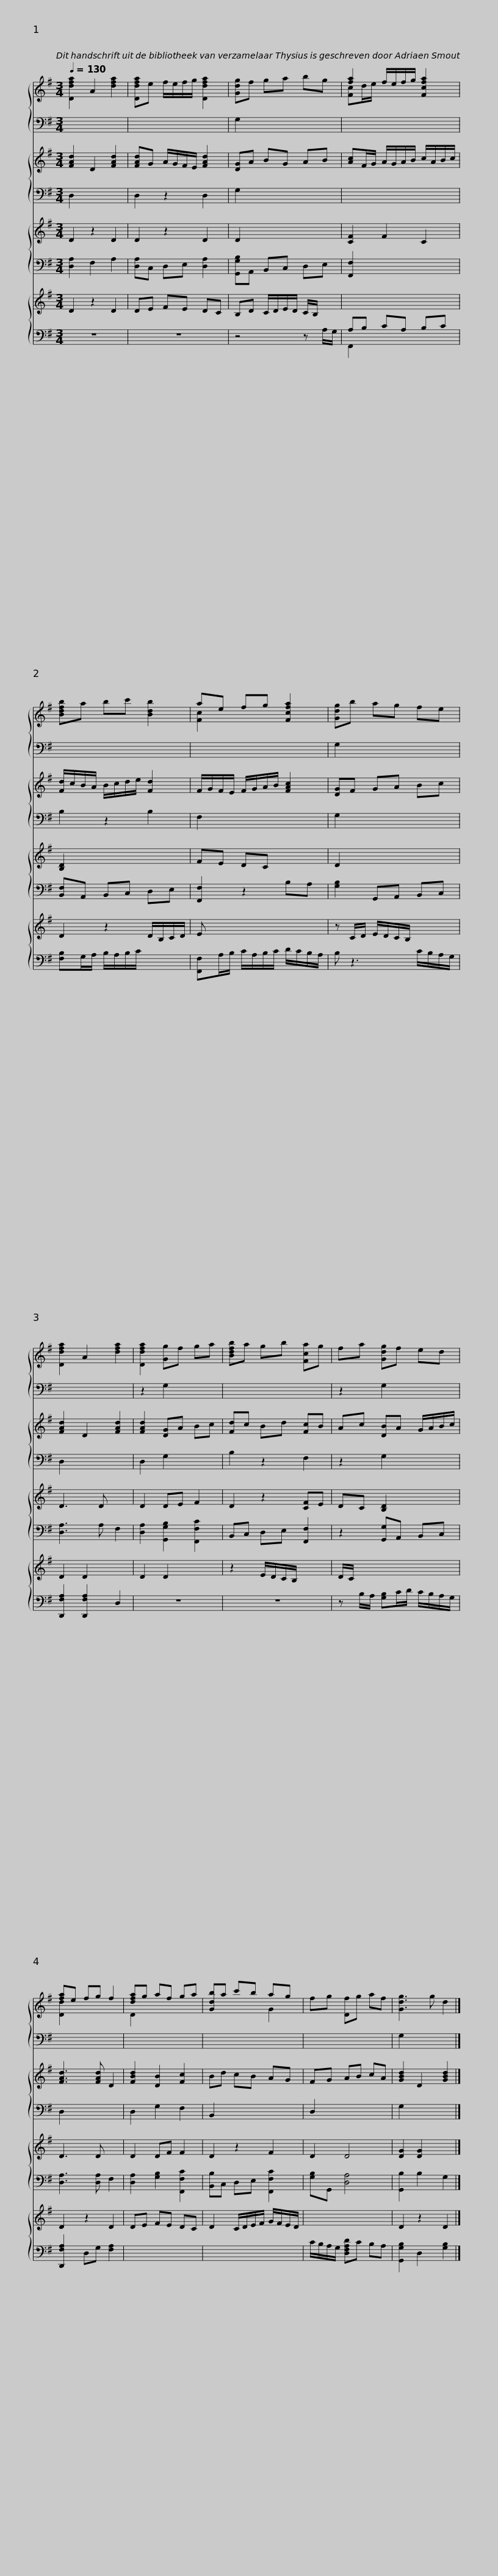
X:1
%%score { ( 1 2 ) 3 } { 4 5 } { 6 7 } { 8 ( 9 10 ) }
L:1/8
Q:1/4=130
M:3/4
I:linebreak $
K:G
V:1 treble
V:2 treble
V:3 bass
V:4 treble
V:5 bass
V:6 treble
V:7 bass
V:8 treble
V:9 bass
V:10 bass
V:1
 [Ddfa]2 A2 [dfa]2 | [Ddfa]e f/e/f/g/ [Ddfa]2 | [Gdg]f ga bg | [fa]2 f/e/f/g/ [Fcfa]2 | [Bdfb]a bc' [Bdb]2 |$ %5
 ae fg [Fcfa]2 | [Gdg]b ag fe | [Ddfa]2 A2 [dfa]2 | [Ddfa]2 [Gg]f ga | [Bdfb]a gb [Fca]g |$ %10
 fa [Gdg]f ed | [fa]e fg f2 | [dfa]g af ga | [Gdb]a c'b ag | fg [Df]g af | %15
 [Gdg]3 g d2 |] %16
V:2
 x6 | x6 | x6 | [Fc]d/e/ x4 | x6 |$ %5
 [Fc]2 x4 | x6 | x6 | x6 | x6 |$ %10
 x6 | [Dd]2 x4 | D2 x4 | x4 G2 | x6 | %15
 x6 |] %16
V:3
 x6 | x6 | G,2 x4 | x6 | x6 |$ %5
 x6 | G,2 x4 | x6 | z2 G,2 x2 | x6 |$ %10
 z2 G,2 x2 | x6 | x6 | x6 | x6 | %15
 G,2 x4 |] %16
V:4
 [FAd]2 D2 [FAd]2 | [FAd]G A/G/F/E/ [FAd]2 | [DG]A BG AB | [Ac]F/G/ A/G/A/B/ c/A/B/c/ | [Fd]/c/B/A/ B/c/d/e/ [Fd]2 |$ %5
 F/G/F/E/ F/G/A/B/ [FAc]2 | [DG]F GA Bc | [FAd]2 D2 [FAd]2 | [FAd]2 [DG]A Bc | [Fd]c Bd [Fc]B |$ %10
 Ac [DB]A G/A/B/c/ | [FAd]3 [FAd] D2 | [FBd]2 [DB]2 [Fc]2 | Bd cB AG | FG AB cA | %15
 [GBd]2 D2 [GBd]2 |] %16
V:5
 D,2 x4 | D,2 z2 D,2 | G,2 x4 | x6 | B,2 z2 B,2 |$ %5
 F,2 x4 | G,2 x4 | D,2 x4 | D,2 G,2 x2 | B,2 z2 F,2 |$ %10
 z2 G,2 x2 | D,2 x4 | D,2 G,2 F,2 | B,,2 x4 | D,2 x4 | %15
 G,2 x4 |] %16
V:6
 D2 z2 D2 | D2 z2 D2 | D2 x4 | [CF]2 F2 C2 | [B,D]2 x4 |$ %5
 FE DC x2 | D2 x4 | D3 D x2 | D2 DE F2 | D2 z2 [CF]E |$ %10
 DC [B,D]2 x2 | D3 D x2 | D2 DF F2 | D2 z2 F2 | D2 D4 | %15
 [DG]2 [DG]2 x2 |] %16
V:7
 [D,A,]2 F,2 A,2 | [D,A,]C, D,E, [D,A,]2 | [G,,G,B,]A,, B,,C, D,E, | [F,,F,]2 x4 | [B,,F,]A,, B,,C, D,E, |$ %5
 [F,,F,]2 z2 B,A, | [G,B,]2 G,,A,, B,,C, | [D,A,]3 A, F,2 | [D,A,]2 [G,,G,B,]2 [F,,F,C]2 | B,,C, D,E, [F,,F,]2 |$ %10
 z2 [G,,G,]A,, B,,C, | [D,A,]3 [D,A,] F,2 | [D,A,]2 [G,B,]2 [F,,F,C]2 | [B,,B,]C, D,E, [F,,F,C]2 | [G,B,]G,, [D,A,]4 | %15
 [G,,B,]2 B,2 G,2 |] %16
V:8
 D2 z2 D2 | DE FE DC | B,D C/D/E/D/ C/B,/ x | x6 | D2 z2 D/B,/C/D/ |$ %5
 E x x2 x2 | z C/D/ E/D/C/B,/ x2 | D2 D2 x2 | D2 D2 x2 | z2 E/D/C/B,/ x2 |$ %10
 D/C/ x x2 x2 | D2 z2 D2 | DE FE DC | D2 C/D/E/F/ G/F/E/D/ | x6 | %15
 D2 z2 D2 |] %16
V:9
 z6 | z6 | z4 z A,/G,/ | A,B, CA, B,C | [F,B,]G,/A,/ B,/A,/B,/C/ x2 |$ %5
 [F,,F,]A,/B,/ C/A,/B,/C/ D/C/B,/A,/ | B, z3 C/B,/A,/G,/ | [D,,F,A,]2 [D,,F,A,]2 D,2 | z6 | z6 |$ %10
 z B,/A,/ [G,B,]C/D/ C/B,/A,/G,/ | [D,,F,A,]2 D,G, [F,A,]2 | x6 | x6 | C/B,/A,/G,/ [D,F,A,D]C B,A, | %15
 [G,,G,B,]2 D,2 [G,B,]2 |] %16
V:10
 x6 | x6 | x6 | F,,2 x4 | x6 |$ %5
 x6 | x6 | x6 | x6 | x6 |$ %10
 x6 | x6 | x6 | x6 | x6 | %15
 x6 |] %16
